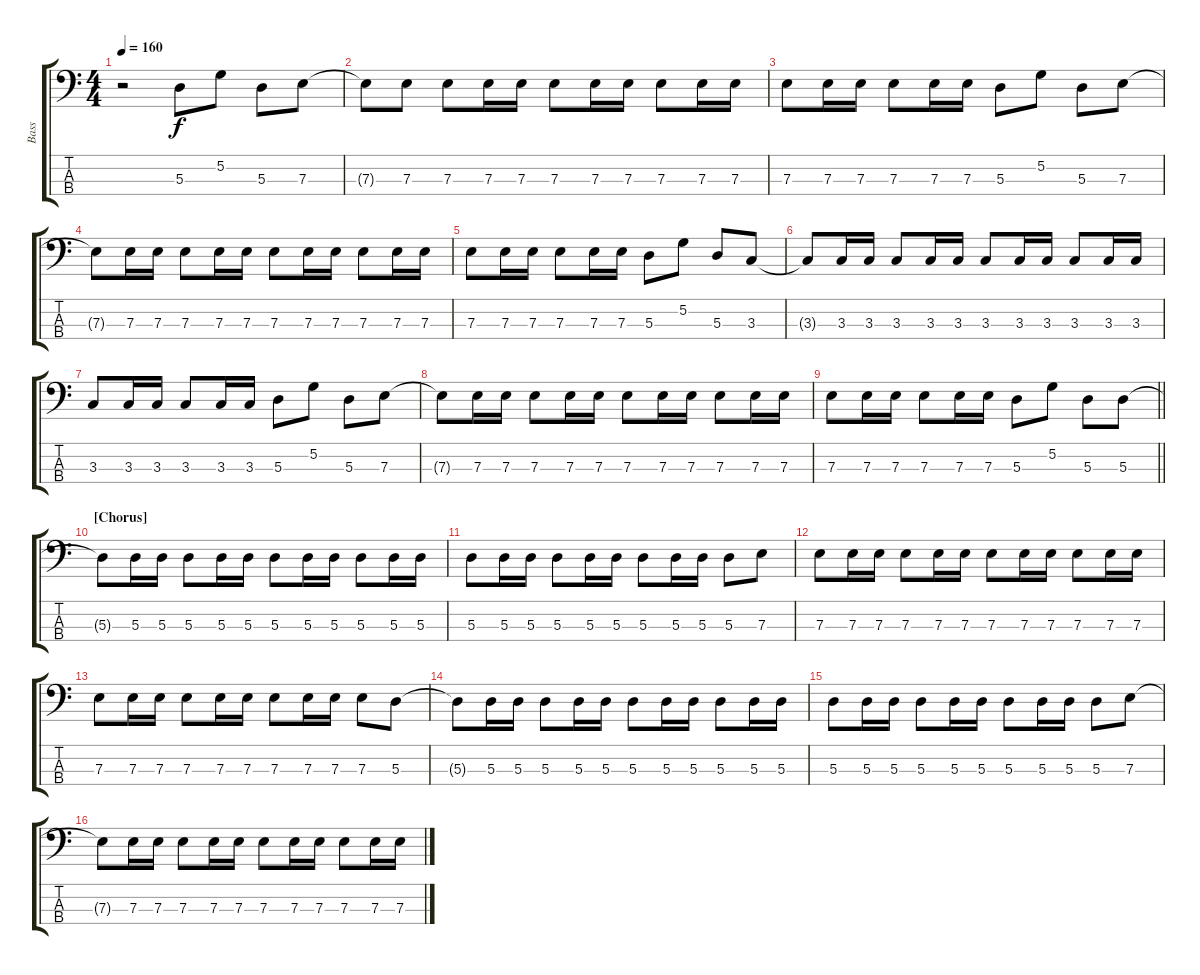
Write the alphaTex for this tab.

\track ("Bass" "Bass") {instrument electricbasspick}
\staff {score tabs}
\tuning (G2 D2 A1 E1) {hide}
\ts (4 4)
\tempo 160
\clef f4
\ks c
r.2{dy f} 5.3.8 5.2.8 5.3.8 7.3.8 |
7.3{t}.8 7.3.8 7.3.8 7.3.16 7.3.16 7.3.8 7.3.16 7.3.16 7.3.8 7.3.16 7.3.16 |
7.3.8 7.3.16 7.3.16 7.3.8 7.3.16 7.3.16 5.3.8 5.2.8 5.3.8 7.3.8 |
7.3{t}.8 7.3.16 7.3.16 7.3.8 7.3.16 7.3.16 7.3.8 7.3.16 7.3.16 7.3.8 7.3.16 7.3.16 |
7.3.8 7.3.16 7.3.16 7.3.8 7.3.16 7.3.16 5.3.8 5.2.8 5.3.8 3.3.8 |
3.3{t}.8 3.3.16 3.3.16 3.3.8 3.3.16 3.3.16 3.3.8 3.3.16 3.3.16 3.3.8 3.3.16 3.3.16 |
3.3.8 3.3.16 3.3.16 3.3.8 3.3.16 3.3.16 5.3.8 5.2.8 5.3.8 7.3.8 |
7.3{t}.8 7.3.16 7.3.16 7.3.8 7.3.16 7.3.16 7.3.8 7.3.16 7.3.16 7.3.8 7.3.16 7.3.16 |
\barLineRight lightlight
7.3.8 7.3.16 7.3.16 7.3.8 7.3.16 7.3.16 5.3.8 5.2.8 5.3.8 5.3.8 |
\section ("" "[Chorus]")
5.3{t}.8 5.3.16 5.3.16 5.3.8 5.3.16 5.3.16 5.3.8 5.3.16 5.3.16 5.3.8 5.3.16 5.3.16 |
5.3.8 5.3.16 5.3.16 5.3.8 5.3.16 5.3.16 5.3.8 5.3.16 5.3.16 5.3.8 7.3.8 |
7.3.8 7.3.16 7.3.16 7.3.8 7.3.16 7.3.16 7.3.8 7.3.16 7.3.16 7.3.8 7.3.16 7.3.16 |
7.3.8 7.3.16 7.3.16 7.3.8 7.3.16 7.3.16 7.3.8 7.3.16 7.3.16 7.3.8 5.3.8 |
5.3{t}.8 5.3.16 5.3.16 5.3.8 5.3.16 5.3.16 5.3.8 5.3.16 5.3.16 5.3.8 5.3.16 5.3.16 |
5.3.8 5.3.16 5.3.16 5.3.8 5.3.16 5.3.16 5.3.8 5.3.16 5.3.16 5.3.8 7.3.8 |
7.3{t}.8 7.3.16 7.3.16 7.3.8 7.3.16 7.3.16 7.3.8 7.3.16 7.3.16 7.3.8 7.3.16 7.3.16
